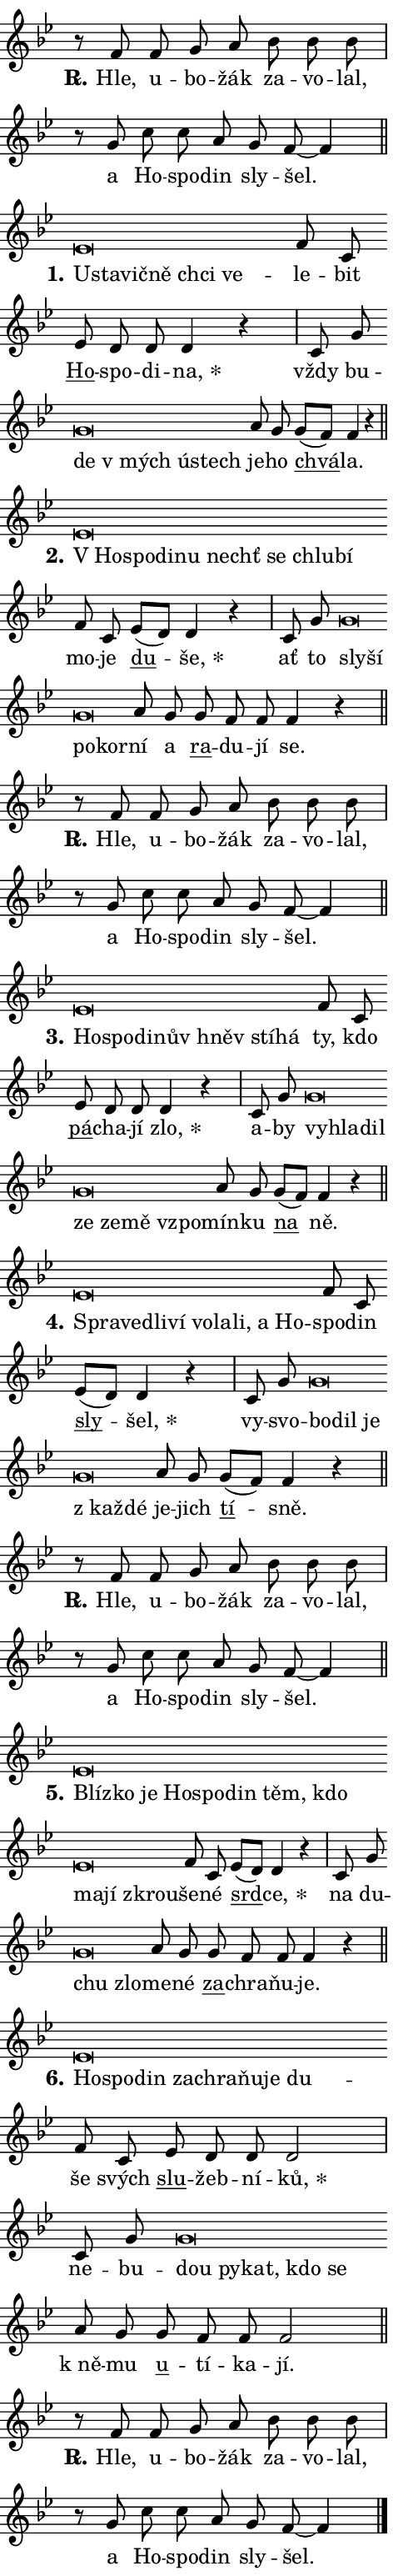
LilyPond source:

\version "2.24.0"
\header { tagline = "" }
\paper {
  indent = 0\cm
  top-margin = 0\cm
  right-margin = 0.13\cm % to fit lyric hyphens
  bottom-margin = 0\cm
  left-margin = 0\cm
  paper-width = 8\cm
  page-breaking = #ly:one-page-breaking
  system-system-spacing.basic-distance = #11
  score-system-spacing.basic-distance = #11
  ragged-last = ##f
}


%% Author: Thomas Morley
%% https://lists.gnu.org/archive/html/lilypond-user/2020-05/msg00002.html
#(define (line-position grob)
"Returns position of @var[grob} in current system:
   @code{'start}, if at first time-step
   @code{'end}, if at last time-step
   @code{'middle} otherwise
"
  (let* ((col (ly:item-get-column grob))
         (ln (ly:grob-object col 'left-neighbor))
         (rn (ly:grob-object col 'right-neighbor))
         (col-to-check-left (if (ly:grob? ln) ln col))
         (col-to-check-right (if (ly:grob? rn) rn col))
         (break-dir-left
           (and
             (ly:grob-property col-to-check-left 'non-musical #f)
             (ly:item-break-dir col-to-check-left)))
         (break-dir-right
           (and
             (ly:grob-property col-to-check-right 'non-musical #f)
             (ly:item-break-dir col-to-check-right))))
        (cond ((eqv? 1 break-dir-left) 'start)
              ((eqv? -1 break-dir-right) 'end)
              (else 'middle))))

#(define (tranparent-at-line-position vctor)
  (lambda (grob)
  "Relying on @code{line-position} select the relevant enry from @var{vctor}.
Used to determine transparency,"
    (case (line-position grob)
      ((end) (not (vector-ref vctor 0)))
      ((middle) (not (vector-ref vctor 1)))
      ((start) (not (vector-ref vctor 2))))))

noteHeadBreakVisibility =
#(define-music-function (break-visibility)(vector?)
"Makes @code{NoteHead}s transparent relying on @var{break-visibility}"
#{
  \override NoteHead.transparent =
    #(tranparent-at-line-position break-visibility)
#})

#(define delete-ledgers-for-transparent-note-heads
  (lambda (grob)
    "Reads whether a @code{NoteHead} is transparent.
If so this @code{NoteHead} is removed from @code{'note-heads} from
@var{grob}, which is supposed to be @code{LedgerLineSpanner}.
As a result ledgers are not printed for this @code{NoteHead}"
    (let* ((nhds-array (ly:grob-object grob 'note-heads))
           (nhds-list
             (if (ly:grob-array? nhds-array)
                 (ly:grob-array->list nhds-array)
                 '()))
           ;; Relies on the transparent-property being done before
           ;; Staff.LedgerLineSpanner.after-line-breaking is executed.
           ;; This is fragile ...
           (to-keep
             (remove
               (lambda (nhd)
                 (ly:grob-property nhd 'transparent #f))
               nhds-list)))
      ;; TODO find a better method to iterate over grob-arrays, similiar
      ;; to filter/remove etc for lists
      ;; For now rebuilt from scratch
      (set! (ly:grob-object grob 'note-heads)  '())
      (for-each
        (lambda (nhd)
          (ly:pointer-group-interface::add-grob grob 'note-heads nhd))
        to-keep))))

squashNotes = {
  \override NoteHead.X-extent = #'(-0.2 . 0.2)
  \override NoteHead.Y-extent = #'(-0.75 . 0)
  \override NoteHead.stencil =
    #(lambda (grob)
       (let ((pos (ly:grob-property grob 'staff-position)))
         (begin
           (if (< pos -7) (display "ERROR: Lower brevis then expected\n") (display ""))
           (if (<= pos -6) ly:text-interface::print ly:note-head::print))))
}
unSquashNotes = {
  \revert NoteHead.X-extent
  \revert NoteHead.Y-extent
  \revert NoteHead.stencil
}

hideNotes = \noteHeadBreakVisibility #begin-of-line-visible
unHideNotes = \noteHeadBreakVisibility #all-visible

% work-around for resetting accidentals
% https://lilypond.org/doc/v2.23/Documentation/notation/displaying-rhythms#unmetered-music
cadenzaMeasure = {
  \cadenzaOff
  \partial 1024 s1024
  \cadenzaOn
}

#(define-markup-command (accent layout props text) (markup?)
  "Underline accented syllable"
  (interpret-markup layout props
    #{\markup \override #'(offset . 4.3) \underline { #text }#}))

responsum = \markup \concat {
  "R" \hspace #-1.05 \path #0.1 #'((moveto 0 0.07) (lineto 0.9 0.8)) \hspace #0.05 "."
}

spaceSize = #0.6828661417322834 % exact space size for TeX Gyre Schola

\layout {
  \context {
    \Staff
    \remove "Time_signature_engraver"
    \override LedgerLineSpanner.after-line-breaking = #delete-ledgers-for-transparent-note-heads
  }
  \context {
    \Lyrics {
      \override LyricSpace.minimum-distance = \spaceSize
      \override LyricText.font-name = #"TeX Gyre Schola"
      \override LyricText.font-size = 1
      \override StanzaNumber.font-name = #"TeX Gyre Schola Bold"
      \override StanzaNumber.font-size = 1
    }
  }
  \context {
    \Score 
    \override NoteHead.text =
      #(lambda (grob) 
        (let ((pos (ly:grob-property grob 'staff-position)))
          #{\markup {
            \combine
              \halign #-0.55 \raise #(if (= pos -6) 0 0.5) \override #'(thickness . 2) \draw-line #'(3.2 . 0)
              \musicglyph "noteheads.sM1"
          }#}))
  }
}

% magnetic-lyrics.ily
%
%   written by
%     Jean Abou Samra <jean@abou-samra.fr>
%     Werner Lemberg <wl@gnu.org>
%
%   adapted by
%     Jiri Hon <jiri.hon@gmail.com>
%
% Version 2022-Apr-15

% https://www.mail-archive.com/lilypond-user@gnu.org/msg149350.html

#(define (Left_hyphen_pointer_engraver context)
   "Collect syllable-hyphen-syllable occurrences in lyrics and store
them in properties.  This engraver only looks to the left.  For
example, if the lyrics input is @code{foo -- bar}, it does the
following.

@itemize @bullet
@item
Set the @code{text} property of the @code{LyricHyphen} grob between
@q{foo} and @q{bar} to @code{foo}.

@item
Set the @code{left-hyphen} property of the @code{LyricText} grob with
text @q{foo} to the @code{LyricHyphen} grob between @q{foo} and
@q{bar}.
@end itemize

Use this auxiliary engraver in combination with the
@code{lyric-@/text::@/apply-@/magnetic-@/offset!} hook."
   (let ((hyphen #f)
         (text #f))
     (make-engraver
      (acknowledgers
       ((lyric-syllable-interface engraver grob source-engraver)
        (set! text grob)))
      (end-acknowledgers
       ((lyric-hyphen-interface engraver grob source-engraver)
        ;(when (not (grob::has-interface grob 'lyric-space-interface))
          (set! hyphen grob)));)
      ((stop-translation-timestep engraver)
       (when (and text hyphen)
         (ly:grob-set-object! text 'left-hyphen hyphen))
       (set! text #f)
       (set! hyphen #f)))))

#(define (lyric-text::apply-magnetic-offset! grob)
   "If the space between two syllables is less than the value in
property @code{LyricText@/.details@/.squash-threshold}, move the right
syllable to the left so that it gets concatenated with the left
syllable.

Use this function as a hook for
@code{LyricText@/.after-@/line-@/breaking} if the
@code{Left_@/hyphen_@/pointer_@/engraver} is active."
   (let ((hyphen (ly:grob-object grob 'left-hyphen #f)))
     (when hyphen
       (let ((left-text (ly:spanner-bound hyphen LEFT)))
         (when (grob::has-interface left-text 'lyric-syllable-interface)
           (let* ((common (ly:grob-common-refpoint grob left-text X))
                  (this-x-ext (ly:grob-extent grob common X))
                  (left-x-ext
                   (begin
                     ;; Trigger magnetism for left-text.
                     (ly:grob-property left-text 'after-line-breaking)
                     (ly:grob-extent left-text common X)))
                  ;; `delta` is the gap width between two syllables.
                  (delta (- (interval-start this-x-ext)
                            (interval-end left-x-ext)))
                  (details (ly:grob-property grob 'details))
                  (threshold (assoc-get 'squash-threshold details 0.2)))
             (when (< delta threshold)
               (let* (;; We have to manipulate the input text so that
                      ;; ligatures crossing syllable boundaries are not
                      ;; disabled.  For languages based on the Latin
                      ;; script this is essentially a beautification.
                      ;; However, for non-Western scripts it can be a
                      ;; necessity.
                      (lt (ly:grob-property left-text 'text))
                      (rt (ly:grob-property grob 'text))
                      (is-space (grob::has-interface hyphen 'lyric-space-interface))
                      (space (if is-space " " ""))
                      (extra-delta (if is-space spaceSize 0))
                      ;; Append new syllable.
                      (ltrt-space (if (and (string? lt) (string? rt))
                                (string-append lt space rt)
                                (make-concat-markup (list lt space rt))))
                      ;; Right-align `ltrt` to the right side.
                      (ltrt-space-markup (grob-interpret-markup
                               grob
                               (make-translate-markup
                                (cons (interval-length this-x-ext) 0)
                                (make-right-align-markup ltrt-space)))))
                 (begin
                   ;; Don't print `left-text`.
                   (ly:grob-set-property! left-text 'stencil #f)
                   ;; Set text and stencil (which holds all collected
                   ;; syllables so far) and shift it to the left.
                   (ly:grob-set-property! grob 'text ltrt-space)
                   (ly:grob-set-property! grob 'stencil ltrt-space-markup)
                   (ly:grob-translate-axis! grob (- (- delta extra-delta)) X))))))))))


#(define (lyric-hyphen::displace-bounds-first grob)
   ;; Make very sure this callback isn't triggered too early.
   (let ((left (ly:spanner-bound grob LEFT))
         (right (ly:spanner-bound grob RIGHT)))
     (ly:grob-property left 'after-line-breaking)
     (ly:grob-property right 'after-line-breaking)
     (ly:lyric-hyphen::print grob)))

squashThreshold = #0.4

\layout {
  \context {
    \Lyrics
    \consists #Left_hyphen_pointer_engraver
    \override LyricText.after-line-breaking =
      #lyric-text::apply-magnetic-offset!
    \override LyricHyphen.stencil = #lyric-hyphen::displace-bounds-first
    \override LyricText.details.squash-threshold = \squashThreshold
    \override LyricHyphen.minimum-distance = 0
    \override LyricHyphen.minimum-length = \squashThreshold
  }
}

squashText = \override LyricText.details.squash-threshold = 9999
unSquashText = \override LyricText.details.squash-threshold = \squashThreshold

leftText = \override LyricText.self-alignment-X = #LEFT
unLeftText = \revert LyricText.self-alignment-X

starOffset = #(lambda (grob) 
                (let ((x_offset (ly:self-alignment-interface::aligned-on-x-parent grob)))
                  (if (= x_offset 0) 0 (+ x_offset 1.2))))

star = #(define-music-function (syllable)(string?)
"Append star separator at the end of a syllable"
#{
  \once \override LyricText.X-offset = #starOffset
  \lyricmode { \markup {
    #syllable
    \override #'((font-name . "TeX Gyre Schola Bold")) \hspace #0.2 \lower #0.65 \larger "*"
  } }
#})

starAccent = #(define-music-function (syllable)(string?)
"Append star separator at the end of a syllable and make accent"
#{
  \once \override LyricText.X-offset = #starOffset
  \lyricmode { \markup {
    \accent #syllable
    \override #'((font-name . "TeX Gyre Schola Bold")) \hspace #0.2 \lower #0.65 \larger "*"
  } }
#})

breath = #(define-music-function (syllable)(string?)
"Append breathing indicator at the end of a syllable"
#{
  \lyricmode { \markup { #syllable "+" } }
#})

optionalBreath = #(define-music-function (syllable)(string?)
"Append optional breathing indicator at the end of a syllable"
#{
  \lyricmode { \markup { #syllable "(+)" } }
#})


\score {
    <<
        \new Voice = "melody" { \cadenzaOn \key bes \major \relative { r8 f' f g a bes bes bes \cadenzaMeasure \bar "|" r g c c a g f~ f4 \cadenzaMeasure \bar "||" \break } }
        \new Lyrics \lyricsto "melody" { \lyricmode { \set stanza = \responsum
Hle, u -- bo -- žák za -- vo -- lal, a Ho -- spo -- din sly -- šel. } }
    >>
    \layout {}
}

\score {
    <<
        \new Voice = "melody" { \cadenzaOn \key bes \major \relative { \squashNotes es'\breve*1/16 \hideNotes \breve*1/16 \bar "" \breve*1/16 \bar "" \breve*1/16 \bar "" \breve*1/16 \breve*1/16 \bar "" \unHideNotes \unSquashNotes f8 c \bar "" es d d d4 r \cadenzaMeasure \bar "|" c8 g' \bar "" \squashNotes g\breve*1/16 \hideNotes \breve*1/16 \bar "" \breve*1/16 \breve*1/16 \bar "" \unHideNotes \unSquashNotes a8 g \bar "" g[( f)] f4 r \cadenzaMeasure \bar "||" \break } }
        \new Lyrics \lyricsto "melody" { \lyricmode { \set stanza = "1."
\leftText U -- \squashText sta -- vič -- ně chci ve -- \unLeftText \unSquashText le -- bit \markup \accent Ho -- spo -- di -- \star na, vždy bu -- \leftText de \squashText "v mých" ú -- stech \unLeftText \unSquashText je -- ho \markup \accent chvá -- la. } }
    >>
    \layout {}
}

\score {
    <<
        \new Voice = "melody" { \cadenzaOn \key bes \major \relative { \squashNotes es'\breve*1/16 \hideNotes \breve*1/16 \bar "" \breve*1/16 \bar "" \breve*1/16 \bar "" \breve*1/16 \bar "" \breve*1/16 \bar "" \breve*1/16 \breve*1/16 \bar "" \unHideNotes \unSquashNotes f8 c \bar "" es[( d)] d4 r \cadenzaMeasure \bar "|" c8 g' \bar "" \squashNotes g\breve*1/16 \hideNotes \breve*1/16 \bar "" \breve*1/16 \breve*1/16 \bar "" \unHideNotes \unSquashNotes a8 g \bar "" g f f f4 r \cadenzaMeasure \bar "||" \break } }
        \new Lyrics \lyricsto "melody" { \lyricmode { \set stanza = "2."
\leftText "V Ho" -- \squashText spo -- di -- nu nechť se chlu -- bí \unLeftText \unSquashText mo -- je \markup \accent du -- \star še, ať to \leftText sly -- \squashText ší po -- kor -- \unLeftText \unSquashText ní a \markup \accent ra -- du -- jí se. } }
    >>
    \layout {}
}

\score {
    <<
        \new Voice = "melody" { \cadenzaOn \key bes \major \relative { r8 f' f g a bes bes bes \cadenzaMeasure \bar "|" r g c c a g f~ f4 \cadenzaMeasure \bar "||" \break } }
        \new Lyrics \lyricsto "melody" { \lyricmode { \set stanza = \responsum
Hle, u -- bo -- žák za -- vo -- lal, a Ho -- spo -- din sly -- šel. } }
    >>
    \layout {}
}

\score {
    <<
        \new Voice = "melody" { \cadenzaOn \key bes \major \relative { \squashNotes es'\breve*1/16 \hideNotes \breve*1/16 \bar "" \breve*1/16 \bar "" \breve*1/16 \bar "" \breve*1/16 \bar "" \breve*1/16 \breve*1/16 \bar "" \unHideNotes \unSquashNotes f8 c \bar "" es d d d4 r \cadenzaMeasure \bar "|" c8 g' \bar "" \squashNotes g\breve*1/16 \hideNotes \breve*1/16 \bar "" \breve*1/16 \bar "" \breve*1/16 \bar "" \breve*1/16 \bar "" \breve*1/16 \breve*1/16 \bar "" \unHideNotes \unSquashNotes a8 g \bar "" g[( f)] f4 r \cadenzaMeasure \bar "||" \break } }
        \new Lyrics \lyricsto "melody" { \lyricmode { \set stanza = "3."
\leftText Ho -- \squashText spo -- di -- nův hněv stí -- há \unLeftText \unSquashText ty, kdo \markup \accent pá -- cha -- jí \star zlo, a -- by \leftText vy -- \squashText hla -- dil ze ze -- mě vzpo -- \unLeftText \unSquashText mín -- ku \markup \accent na ně. } }
    >>
    \layout {}
}

\score {
    <<
        \new Voice = "melody" { \cadenzaOn \key bes \major \relative { \squashNotes es'\breve*1/16 \hideNotes \breve*1/16 \bar "" \breve*1/16 \bar "" \breve*1/16 \bar "" \breve*1/16 \bar "" \breve*1/16 \bar "" \breve*1/16 \bar "" \breve*1/16 \breve*1/16 \bar "" \unHideNotes \unSquashNotes f8 c \bar "" es[( d)] d4 r \cadenzaMeasure \bar "|" c8 g' \bar "" \squashNotes g\breve*1/16 \hideNotes \breve*1/16 \bar "" \breve*1/16 \bar "" \breve*1/16 \breve*1/16 \bar "" \unHideNotes \unSquashNotes a8 g \bar "" g[( f)] f4 r \cadenzaMeasure \bar "||" \break } }
        \new Lyrics \lyricsto "melody" { \lyricmode { \set stanza = "4."
\leftText Spra -- \squashText ve -- dli -- ví vo -- la -- li, a Ho -- \unLeftText \unSquashText spo -- din \markup \accent sly -- \star šel, vy -- svo -- \leftText bo -- \squashText dil je "z kaž" -- dé \unLeftText \unSquashText je -- jich \markup \accent tí -- sně. } }
    >>
    \layout {}
}

\score {
    <<
        \new Voice = "melody" { \cadenzaOn \key bes \major \relative { r8 f' f g a bes bes bes \cadenzaMeasure \bar "|" r g c c a g f~ f4 \cadenzaMeasure \bar "||" \break } }
        \new Lyrics \lyricsto "melody" { \lyricmode { \set stanza = \responsum
Hle, u -- bo -- žák za -- vo -- lal, a Ho -- spo -- din sly -- šel. } }
    >>
    \layout {}
}

\score {
    <<
        \new Voice = "melody" { \cadenzaOn \key bes \major \relative { \squashNotes es'\breve*1/16 \hideNotes \breve*1/16 \bar "" \breve*1/16 \bar "" \breve*1/16 \bar "" \breve*1/16 \bar "" \breve*1/16 \bar "" \breve*1/16 \bar "" \breve*1/16 \bar "" \breve*1/16 \bar "" \breve*1/16 \breve*1/16 \bar "" \unHideNotes \unSquashNotes f8 c \bar "" es[( d)] d4 r \cadenzaMeasure \bar "|" c8 g' \bar "" \squashNotes g\breve*1/16 \hideNotes \breve*1/16 \bar "" \unHideNotes \unSquashNotes a8 g \bar "" g f f f4 r \cadenzaMeasure \bar "||" \break } }
        \new Lyrics \lyricsto "melody" { \lyricmode { \set stanza = "5."
\leftText Blíz -- \squashText ko je Ho -- spo -- din těm, kdo ma -- jí zkrou -- \unLeftText \unSquashText še -- né \markup \accent srd -- \star ce, na du -- \leftText chu \squashText zlo -- \unLeftText \unSquashText me -- né \markup \accent za -- chra -- ňu -- je. } }
    >>
    \layout {}
}

\score {
    <<
        \new Voice = "melody" { \cadenzaOn \key bes \major \relative { \squashNotes es'\breve*1/16 \hideNotes \breve*1/16 \bar "" \breve*1/16 \bar "" \breve*1/16 \bar "" \breve*1/16 \bar "" \breve*1/16 \bar "" \breve*1/16 \breve*1/16 \bar "" \unHideNotes \unSquashNotes f8 c \bar "" es d d d2 \cadenzaMeasure \bar "|" c8 g' \bar "" \squashNotes g\breve*1/16 \hideNotes \breve*1/16 \bar "" \breve*1/16 \bar "" \breve*1/16 \breve*1/16 \bar "" \unHideNotes \unSquashNotes a8 g \bar "" g f f f2 \cadenzaMeasure \bar "||" \break } }
        \new Lyrics \lyricsto "melody" { \lyricmode { \set stanza = "6."
\leftText Ho -- \squashText spo -- din za -- chra -- ňu -- je du -- \unLeftText \unSquashText še svých \markup \accent slu -- žeb -- ní -- \star ků, ne -- bu -- \leftText dou \squashText py -- kat, kdo se \unLeftText \unSquashText "k ně" -- mu \markup \accent u -- tí -- ka -- jí. } }
    >>
    \layout {}
}

\score {
    <<
        \new Voice = "melody" { \cadenzaOn \key bes \major \relative { r8 f' f g a bes bes bes \cadenzaMeasure \bar "|" r g c c a g f~ f4 \cadenzaMeasure \bar "||" \break } \bar "|." }
        \new Lyrics \lyricsto "melody" { \lyricmode { \set stanza = \responsum
Hle, u -- bo -- žák za -- vo -- lal, a Ho -- spo -- din sly -- šel. } }
    >>
    \layout {}
}
